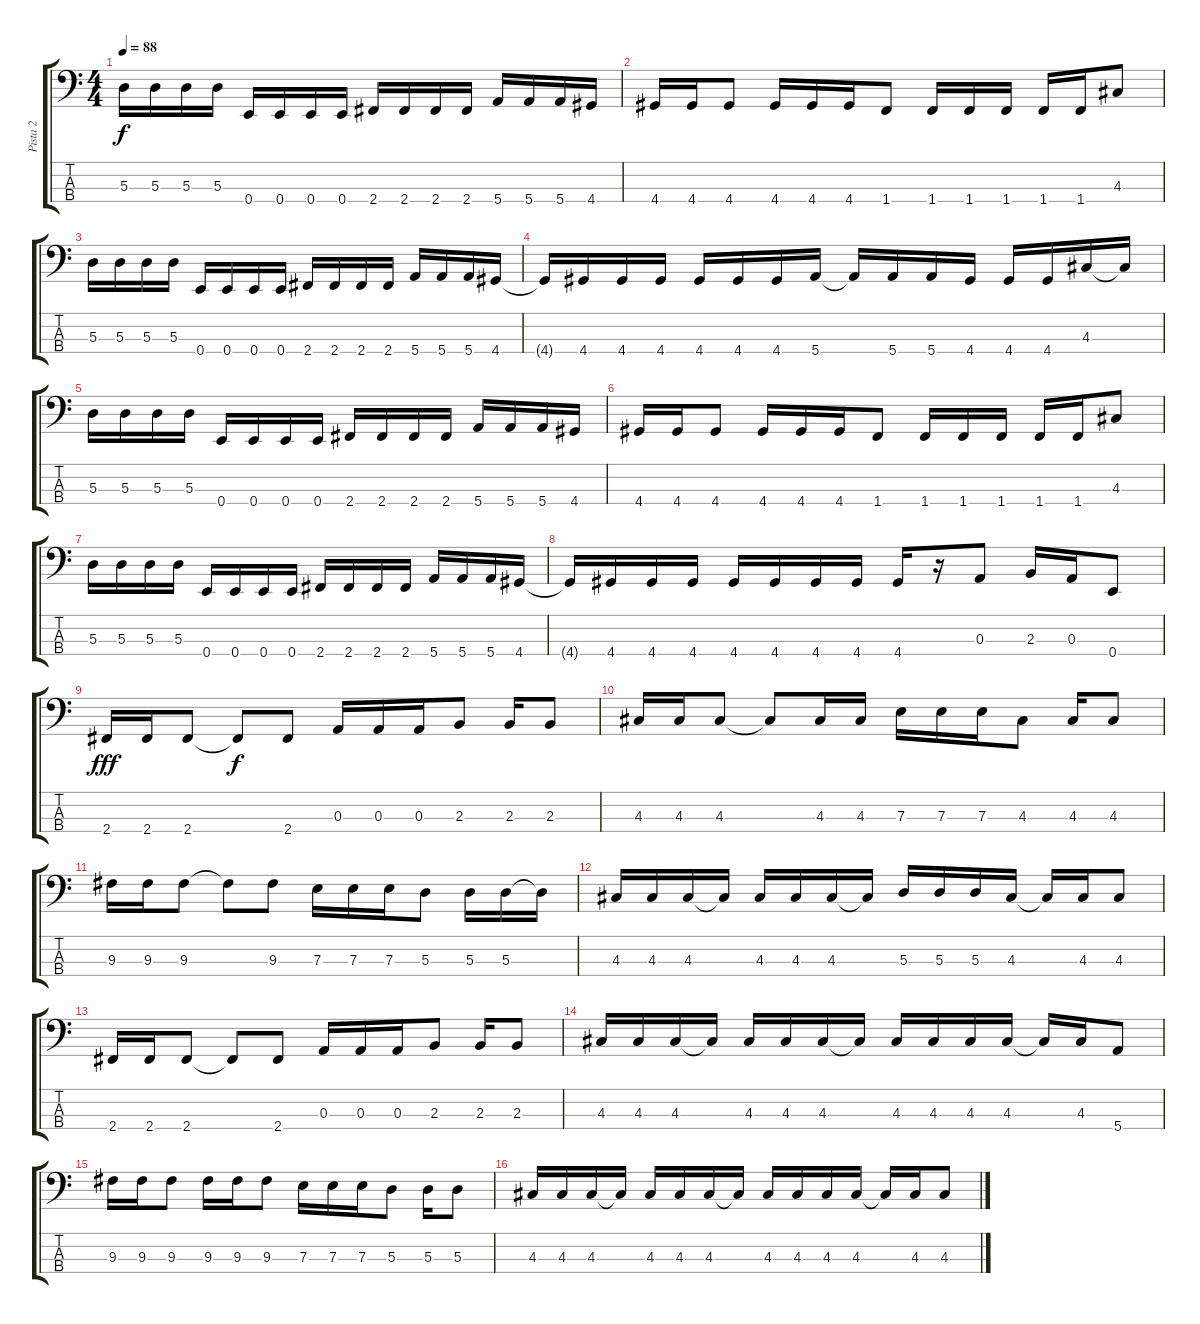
\track ("Pista 2" "Pista 2") {instrument electricbasspick}
\staff {score tabs}
\tuning (G2 D2 A1 E1) {hide}
\ts (4 4)
\tempo 88
\clef f4
\ks c
5.3.16{dy f volume 14} 5.3.16 5.3.16 5.3.16 0.4.16 0.4.16 0.4.16 0.4.16 2.4.16 2.4.16 2.4.16 2.4.16 5.4.16 5.4.16 5.4.16 4.4.16 |
4.4.16 4.4.16 4.4.8 4.4.16 4.4.16 4.4.16 1.4.8 1.4.16 1.4.16 1.4.16 1.4.16 1.4.16 4.3.8 |
5.3.16 5.3.16 5.3.16 5.3.16 0.4.16 0.4.16 0.4.16 0.4.16 2.4.16 2.4.16 2.4.16 2.4.16 5.4.16 5.4.16 5.4.16 4.4.16 |
4.4{t}.16 4.4.16 4.4.16 4.4.16 4.4.16 4.4.16 4.4.16 5.4.16 5.4{t}.16 5.4.16 5.4.16 4.4.16 4.4.16 4.4.16 4.3.16 4.3{t}.16 |
5.3.16 5.3.16 5.3.16 5.3.16 0.4.16 0.4.16 0.4.16 0.4.16 2.4.16 2.4.16 2.4.16 2.4.16 5.4.16 5.4.16 5.4.16 4.4.16 |
4.4.16 4.4.16 4.4.8 4.4.16 4.4.16 4.4.16 1.4.8 1.4.16 1.4.16 1.4.16 1.4.16 1.4.16 4.3.8 |
5.3.16 5.3.16 5.3.16 5.3.16 0.4.16 0.4.16 0.4.16 0.4.16 2.4.16 2.4.16 2.4.16 2.4.16 5.4.16 5.4.16 5.4.16 4.4.16 |
4.4{t}.16 4.4.16 4.4.16 4.4.16 4.4.16 4.4.16 4.4.16 4.4.16 4.4.16 r.16 0.3.8 2.3.16 0.3.16 0.4.8 |
2.4.16{dy fff} 2.4.16 2.4.8 2.4{t}.8{dy f} 2.4.8 0.3.16 0.3.16 0.3.16 2.3.8 2.3.16 2.3.8 |
4.3.16 4.3.16 4.3.8 4.3{t}.8 4.3.16 4.3.16 7.3.16 7.3.16 7.3.16 4.3.8 4.3.16 4.3.8 |
9.3.16 9.3.16 9.3.8 9.3{t}.8 9.3.8 7.3.16 7.3.16 7.3.16 5.3.8 5.3.16 5.3.16 5.3{t}.16 |
4.3.16 4.3.16 4.3.16 4.3{t}.16 4.3.16 4.3.16 4.3.16 4.3{t}.16 5.3.16 5.3.16 5.3.16 4.3.16 4.3{t}.16 4.3.16 4.3.8 |
2.4.16 2.4.16 2.4.8 2.4{t}.8 2.4.8 0.3.16 0.3.16 0.3.16 2.3.8 2.3.16 2.3.8 |
4.3.16 4.3.16 4.3.16 4.3{t}.16 4.3.16 4.3.16 4.3.16 4.3{t}.16 4.3.16 4.3.16 4.3.16 4.3.16 4.3{t}.16 4.3.16 5.4.8 |
9.3.16 9.3.16 9.3.8 9.3.16 9.3.16 9.3.8 7.3.16 7.3.16 7.3.16 5.3.8 5.3.16 5.3.8 |
4.3.16 4.3.16 4.3.16 4.3{t}.16 4.3.16 4.3.16 4.3.16 4.3{t}.16 4.3.16 4.3.16 4.3.16 4.3.16 4.3{t}.16 4.3.16 4.3.8
